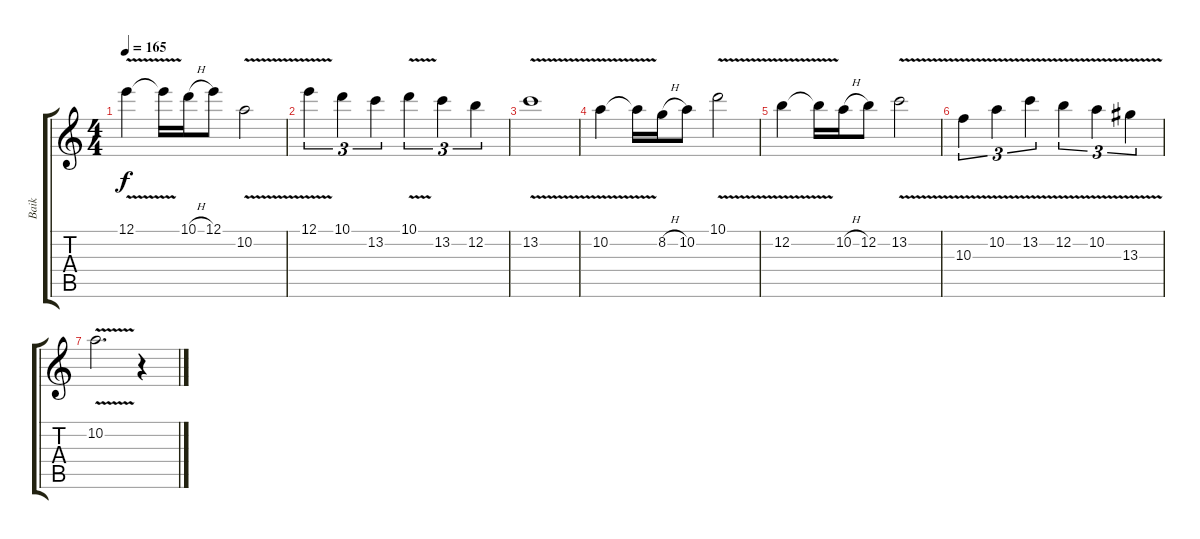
\track ("Baik" "Baik") {instrument distortionguitar}
\staff {score tabs}
\tuning (E4 B3 G3 D3 A2 E2) {hide}
\ts (4 4)
\tempo 165
\clef g2
\ks aminor
12.1{v}.4{dy f} 12.1{t}.16 10.1{h}.16 12.1.8 10.2{v}.2 |
12.1{v}.4{tu (3 2)} 10.1.4{tu (3 2)} 13.2.4{tu (3 2)} 10.1{v}.4{tu (3 2)} 13.2.4{tu (3 2)} 12.2.4{tu (3 2)} |
13.2{v}.1 |
10.2{v}.4 10.2{t}.16 8.2{h}.16 10.2.8 10.1{v}.2 |
12.2{v}.4 12.2{t}.16 10.2{h}.16 12.2.8 13.2{v}.2 |
10.3{v}.4{tu (3 2)} 10.2{v}.4{tu (3 2)} 13.2{v}.4{tu (3 2)} 12.2{v}.4{tu (3 2)} 10.2{v}.4{tu (3 2)} 13.3{v}.4{tu (3 2)} |
10.2{v}.2{d} r.4
